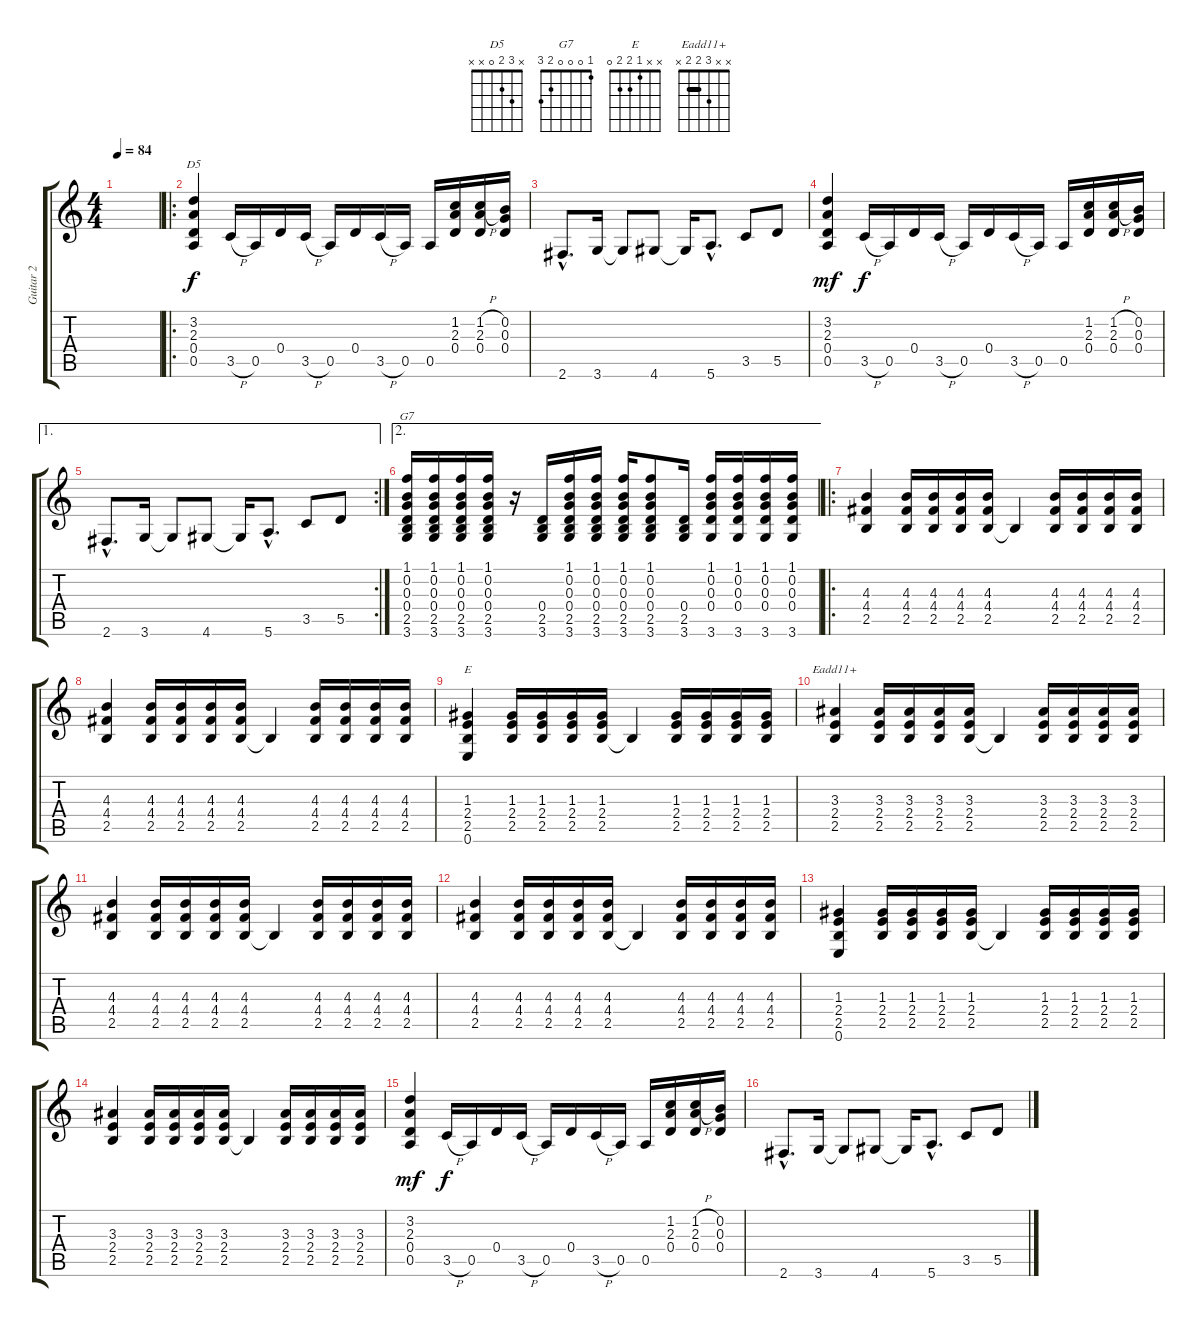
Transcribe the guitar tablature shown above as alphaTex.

\track ("Guitar 2" "Guitar 2") {instrument electricguitarclean}
\staff {score tabs}
\tuning (E4 B3 G3 D3 A2 E2) {hide}
\chord ("D5" x 3 2 0 x x)
\chord ("G7" 1 0 0 0 2 3)
\chord ("E" x x 1 2 2 0)
\chord ("Eadd11+" x x 3 2 2 x) {barre 2}
\ts (4 4)
\tempo 84
\clef g2
\ks c
|
\ro
(3.2 2.3 0.4 0.5).4{ch "D5"} 3.5{h}.16{dy f} 0.5.16 0.4.16 3.5{h}.16 0.5.16 0.4.16 3.5{h}.16 0.5.16 0.5.16 (1.2 2.3 0.4).16 (1.2{h} 2.3{h} 0.4).16 (0.2 0.3 0.4).16 |
2.6{hac}.8{d} 3.6.16 3.6{t}.8 4.6.8 4.6{t}.16 5.6{hac}.8{d} 3.5.8 5.5.8 |
(3.2 2.3 0.4 0.5).4{dy mf} 3.5{h}.16{dy f} 0.5.16 0.4.16 3.5{h}.16 0.5.16 0.4.16 3.5{h}.16 0.5.16 0.5.16 (1.2 2.3 0.4).16 (1.2{h} 2.3{h} 0.4).16 (0.2 0.3 0.4).16 |
\ae 1
\rc 2
2.6{hac}.8{d} 3.6.16 3.6{t}.8 4.6.8 4.6{t}.16 5.6{hac}.8{d} 3.5.8 5.5.8 |
\ae 2
(1.1 0.2 0.3 0.4 2.5 3.6).16{ch "G7"} (1.1 0.2 0.3 0.4 2.5 3.6).16 (1.1 0.2 0.3 0.4 2.5 3.6).16 (1.1 0.2 0.3 0.4 2.5 3.6).16 r.16 (0.4 2.5 3.6).16 (1.1 0.2 0.3 0.4 2.5 3.6).16 (1.1 0.2 0.3 0.4 2.5 3.6).16 (1.1 0.2 0.3 0.4 2.5 3.6).16 (1.1 0.2 0.3 0.4 2.5 3.6).8 (0.4 2.5 3.6).16 (1.1 0.2 0.3 0.4 3.6).16 (1.1 0.2 0.3 0.4 3.6).16 (1.1 0.2 0.3 0.4 3.6).16 (1.1 0.2 0.3 0.4 3.6).16 |
\ro
(4.3 4.4 2.5).4 (4.3 4.4 2.5).16 (4.3 4.4 2.5).16 (4.3 4.4 2.5).16 (4.3 4.4 2.5).16 2.5{t}.4 (4.3 4.4 2.5).16 (4.3 4.4 2.5).16 (4.3 4.4 2.5).16 (4.3 4.4 2.5).16 |
(4.3 4.4 2.5).4 (4.3 4.4 2.5).16 (4.3 4.4 2.5).16 (4.3 4.4 2.5).16 (4.3 4.4 2.5).16 2.5{t}.4 (4.3 4.4 2.5).16 (4.3 4.4 2.5).16 (4.3 4.4 2.5).16 (4.3 4.4 2.5).16 |
(1.3 2.4 2.5 0.6).4{ch "E"} (1.3 2.4 2.5).16 (1.3 2.4 2.5).16 (1.3 2.4 2.5).16 (1.3 2.4 2.5).16 2.5{t}.4 (1.3 2.4 2.5).16 (1.3 2.4 2.5).16 (1.3 2.4 2.5).16 (1.3 2.4 2.5).16 |
(3.3 2.4 2.5).4{ch "Eadd11+"} (3.3 2.4 2.5).16 (3.3 2.4 2.5).16 (3.3 2.4 2.5).16 (3.3 2.4 2.5).16 2.5{t}.4 (3.3 2.4 2.5).16 (3.3 2.4 2.5).16 (3.3 2.4 2.5).16 (3.3 2.4 2.5).16 |
(4.3 4.4 2.5).4 (4.3 4.4 2.5).16 (4.3 4.4 2.5).16 (4.3 4.4 2.5).16 (4.3 4.4 2.5).16 2.5{t}.4 (4.3 4.4 2.5).16 (4.3 4.4 2.5).16 (4.3 4.4 2.5).16 (4.3 4.4 2.5).16 |
(4.3 4.4 2.5).4 (4.3 4.4 2.5).16 (4.3 4.4 2.5).16 (4.3 4.4 2.5).16 (4.3 4.4 2.5).16 2.5{t}.4 (4.3 4.4 2.5).16 (4.3 4.4 2.5).16 (4.3 4.4 2.5).16 (4.3 4.4 2.5).16 |
(1.3 2.4 2.5 0.6).4 (1.3 2.4 2.5).16 (1.3 2.4 2.5).16 (1.3 2.4 2.5).16 (1.3 2.4 2.5).16 2.5{t}.4 (1.3 2.4 2.5).16 (1.3 2.4 2.5).16 (1.3 2.4 2.5).16 (1.3 2.4 2.5).16 |
(3.3 2.4 2.5).4 (3.3 2.4 2.5).16 (3.3 2.4 2.5).16 (3.3 2.4 2.5).16 (3.3 2.4 2.5).16 2.5{t}.4 (3.3 2.4 2.5).16 (3.3 2.4 2.5).16 (3.3 2.4 2.5).16 (3.3 2.4 2.5).16 |
(3.2 2.3 0.4 0.5).4{dy mf} 3.5{h}.16{dy f} 0.5.16 0.4.16 3.5{h}.16 0.5.16 0.4.16 3.5{h}.16 0.5.16 0.5.16 (1.2 2.3 0.4).16 (1.2{h} 2.3{h} 0.4).16 (0.2 0.3 0.4).16 |
2.6{hac}.8{d} 3.6.16 3.6{t}.8 4.6.8 4.6{t}.16 5.6{hac}.8{d} 3.5.8 5.5.8
